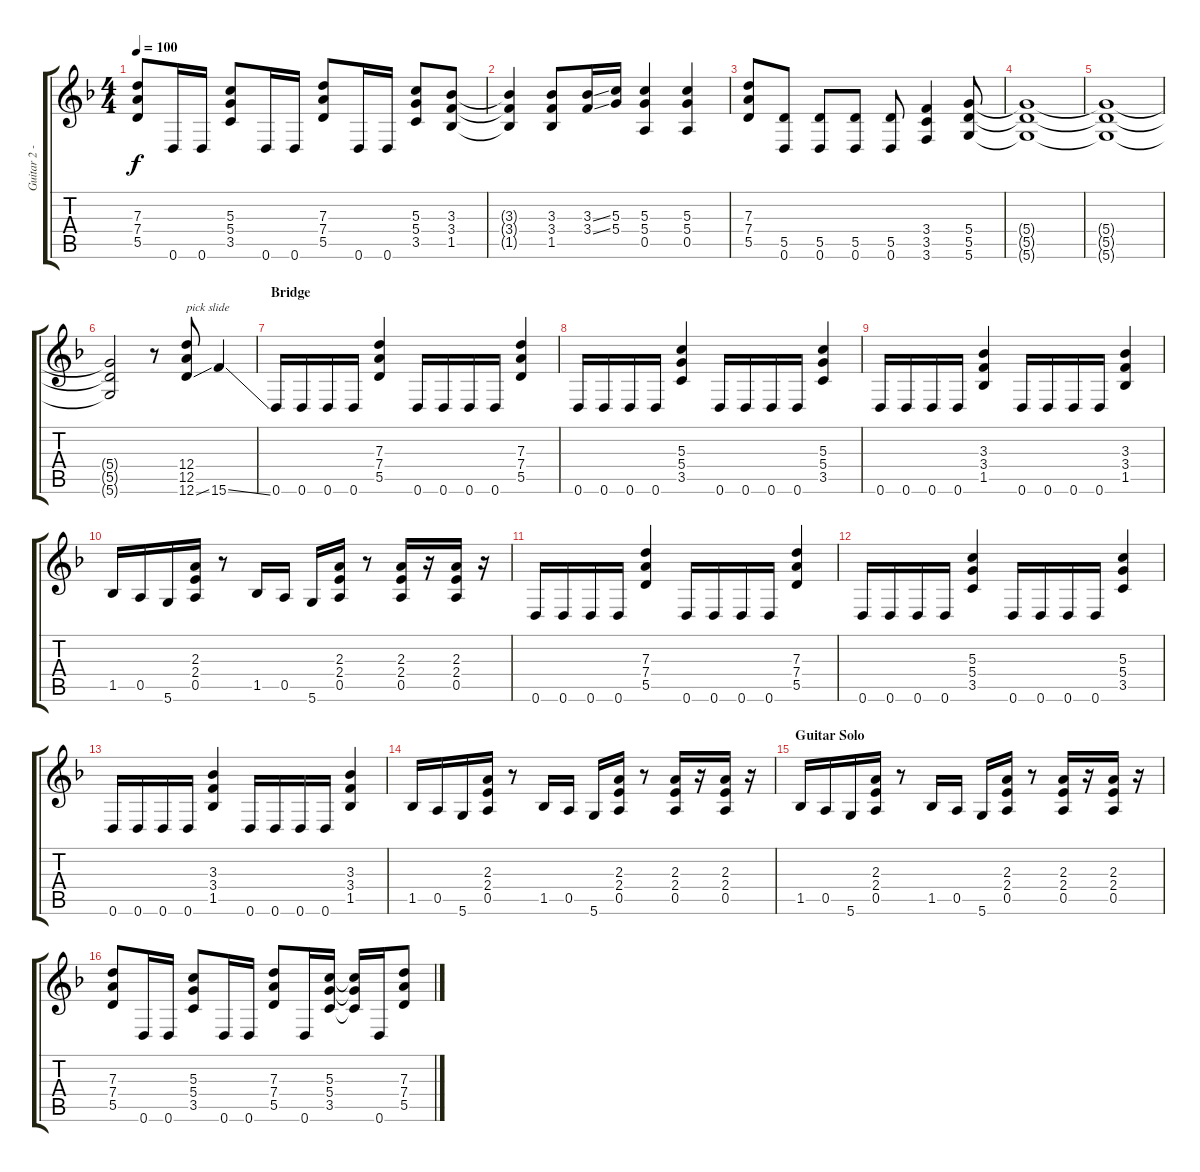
\track ("Guitar 2 - Chris Caffery" "Guitar 2 -") {instrument distortionguitar}
\staff {score tabs}
\tuning (E4 B3 G3 D3 A2 D2) {hide}
\ts (4 4)
\tempo 100
\clef g2
\ks f
(7.3 7.4 5.5).8{dy f} 0.6.16 0.6.16 (5.3 5.4 3.5).8 0.6.16 0.6.16 (7.3 7.4 5.5).8 0.6.16 0.6.16 (5.3 5.4 3.5).8 (3.3 3.4 1.5).8 |
(3.3{t} 3.4{t} 1.5{t}).4 (3.3 3.4 1.5).8 (3.3{ss} 3.4{ss}).16 (5.3 5.4).16 (5.3 5.4 0.5).4 (5.3 5.4 0.5).4 |
(7.3 7.4 5.5).8 (5.5 0.6).8 (5.5 0.6).8 (5.5 0.6).8 (5.5 0.6).8 (3.4 3.5 3.6).4 (5.4 5.5 5.6).8 |
(5.4{t} 5.5{t} 5.6{t}).1 |
(5.4{t} 5.5{t} 5.6{t}).1 |
(5.4{t} 5.5{t} 5.6{t}).2 r.8 (12.4 12.5 12.6{ss}).8{txt "pick slide"} 15.6{ss}.4 |
\section ("" "Bridge")
0.6.16 0.6.16 0.6.16 0.6.16 (7.3 7.4 5.5).4 0.6.16 0.6.16 0.6.16 0.6.16 (7.3 7.4 5.5).4 |
0.6.16 0.6.16 0.6.16 0.6.16 (5.3 5.4 3.5).4 0.6.16 0.6.16 0.6.16 0.6.16 (5.3 5.4 3.5).4 |
0.6.16 0.6.16 0.6.16 0.6.16 (3.3 3.4 1.5).4 0.6.16 0.6.16 0.6.16 0.6.16 (3.3 3.4 1.5).4 |
1.5.16 0.5.16 5.6.16 (2.3 2.4 0.5).16 r.8 1.5.16 0.5.16 5.6.16 (2.3 2.4 0.5).16 r.8 (2.3 2.4 0.5).16 r.16 (2.3 2.4 0.5).16 r.16 |
0.6.16 0.6.16 0.6.16 0.6.16 (7.3 7.4 5.5).4 0.6.16 0.6.16 0.6.16 0.6.16 (7.3 7.4 5.5).4 |
0.6.16 0.6.16 0.6.16 0.6.16 (5.3 5.4 3.5).4 0.6.16 0.6.16 0.6.16 0.6.16 (5.3 5.4 3.5).4 |
0.6.16 0.6.16 0.6.16 0.6.16 (3.3 3.4 1.5).4 0.6.16 0.6.16 0.6.16 0.6.16 (3.3 3.4 1.5).4 |
1.5.16 0.5.16 5.6.16 (2.3 2.4 0.5).16 r.8 1.5.16 0.5.16 5.6.16 (2.3 2.4 0.5).16 r.8 (2.3 2.4 0.5).16 r.16 (2.3 2.4 0.5).16 r.16 |
\section ("" "Guitar Solo")
1.5.16 0.5.16 5.6.16 (2.3 2.4 0.5).16 r.8 1.5.16 0.5.16 5.6.16 (2.3 2.4 0.5).16 r.8 (2.3 2.4 0.5).16 r.16 (2.3 2.4 0.5).16 r.16 |
(7.3 7.4 5.5).8 0.6.16 0.6.16 (5.3 5.4 3.5).8 0.6.16 0.6.16 (7.3 7.4 5.5).8 0.6.16 (5.3 5.4 3.5).16 (5.3{t} 5.4{t} 3.5{t}).16 0.6.16 (7.3 7.4 5.5).8
